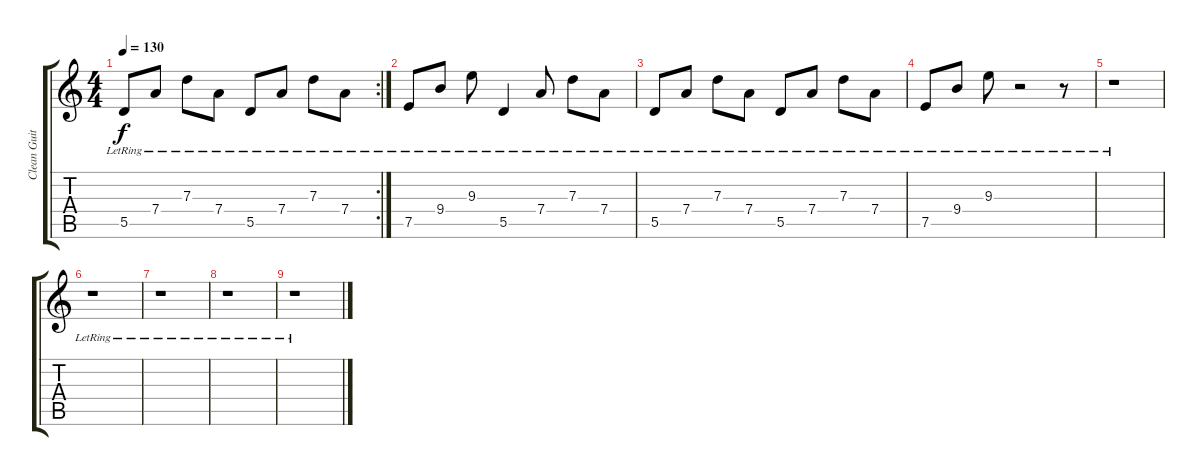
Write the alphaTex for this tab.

\track ("Clean Guitar" "Clean Guit") {instrument electricguitarclean}
\staff {score tabs}
\tuning (E4 B3 G3 D3 A2 E2) {hide}
\rc 2
\ts (4 4)
\tempo 130
\clef g2
\ks c
5.5{lr}.8{dy f} 7.4{lr}.8 7.3{lr}.8 7.4{lr}.8 5.5{lr}.8 7.4{lr}.8 7.3{lr}.8 7.4{lr}.8 |
7.5{lr}.8 9.4{lr}.8 9.3{lr}.8 5.5{lr}.4 7.4{lr}.8 7.3{lr}.8 7.4{lr}.8 |
5.5{lr}.8 7.4{lr}.8 7.3{lr}.8 7.4{lr}.8 5.5{lr}.8 7.4{lr}.8 7.3{lr}.8 7.4{lr}.8 |
7.5{lr}.8 9.4{lr}.8 9.3{lr}.8 r.2 r.8 |
r.1 |
r.1 |
r.1 |
r.1 |
r.1
